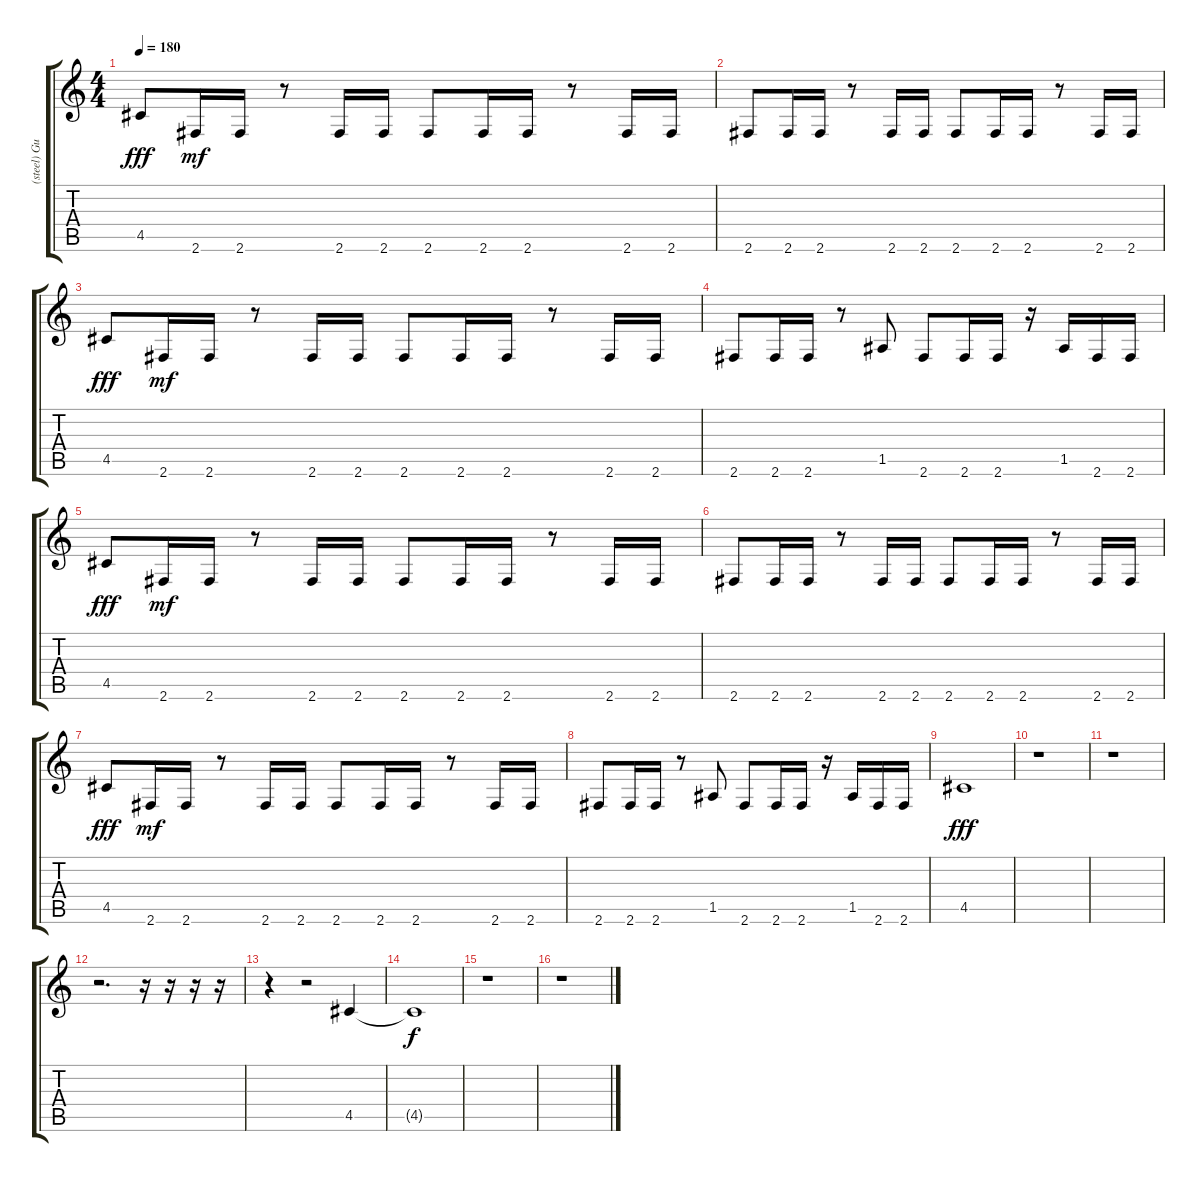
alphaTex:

\track ("(steel) Guitar" "(steel) Gu") {instrument acousticguitarsteel}
\staff {score tabs}
\tuning (E4 B3 G3 D3 A2 E2) {hide}
\ts (4 4)
\tempo 180
\clef g2
\ks c
4.5.8{dy fff} 2.6.16{dy mf} 2.6.16 r.8 2.6.16 2.6.16 2.6.8 2.6.16 2.6.16 r.8 2.6.16 2.6.16 |
2.6.8 2.6.16 2.6.16 r.8 2.6.16 2.6.16 2.6.8 2.6.16 2.6.16 r.8 2.6.16 2.6.16 |
4.5.8{dy fff} 2.6.16{dy mf} 2.6.16 r.8 2.6.16 2.6.16 2.6.8 2.6.16 2.6.16 r.8 2.6.16 2.6.16 |
2.6.8 2.6.16 2.6.16 r.8 1.5.8 2.6.8 2.6.16 2.6.16 r.16 1.5.16 2.6.16 2.6.16 |
4.5.8{dy fff} 2.6.16{dy mf} 2.6.16 r.8 2.6.16 2.6.16 2.6.8 2.6.16 2.6.16 r.8 2.6.16 2.6.16 |
2.6.8 2.6.16 2.6.16 r.8 2.6.16 2.6.16 2.6.8 2.6.16 2.6.16 r.8 2.6.16 2.6.16 |
4.5.8{dy fff} 2.6.16{dy mf} 2.6.16 r.8 2.6.16 2.6.16 2.6.8 2.6.16 2.6.16 r.8 2.6.16 2.6.16 |
2.6.8 2.6.16 2.6.16 r.8 1.5.8 2.6.8 2.6.16 2.6.16 r.16 1.5.16 2.6.16 2.6.16 |
4.5.1{dy fff} |
r.1 |
r.1 |
r.2{d} r.16 r.16 r.16 r.16 |
r.4 r.2 4.5.4 |
4.5{t}.1{dy f} |
r.1 |
r.1
